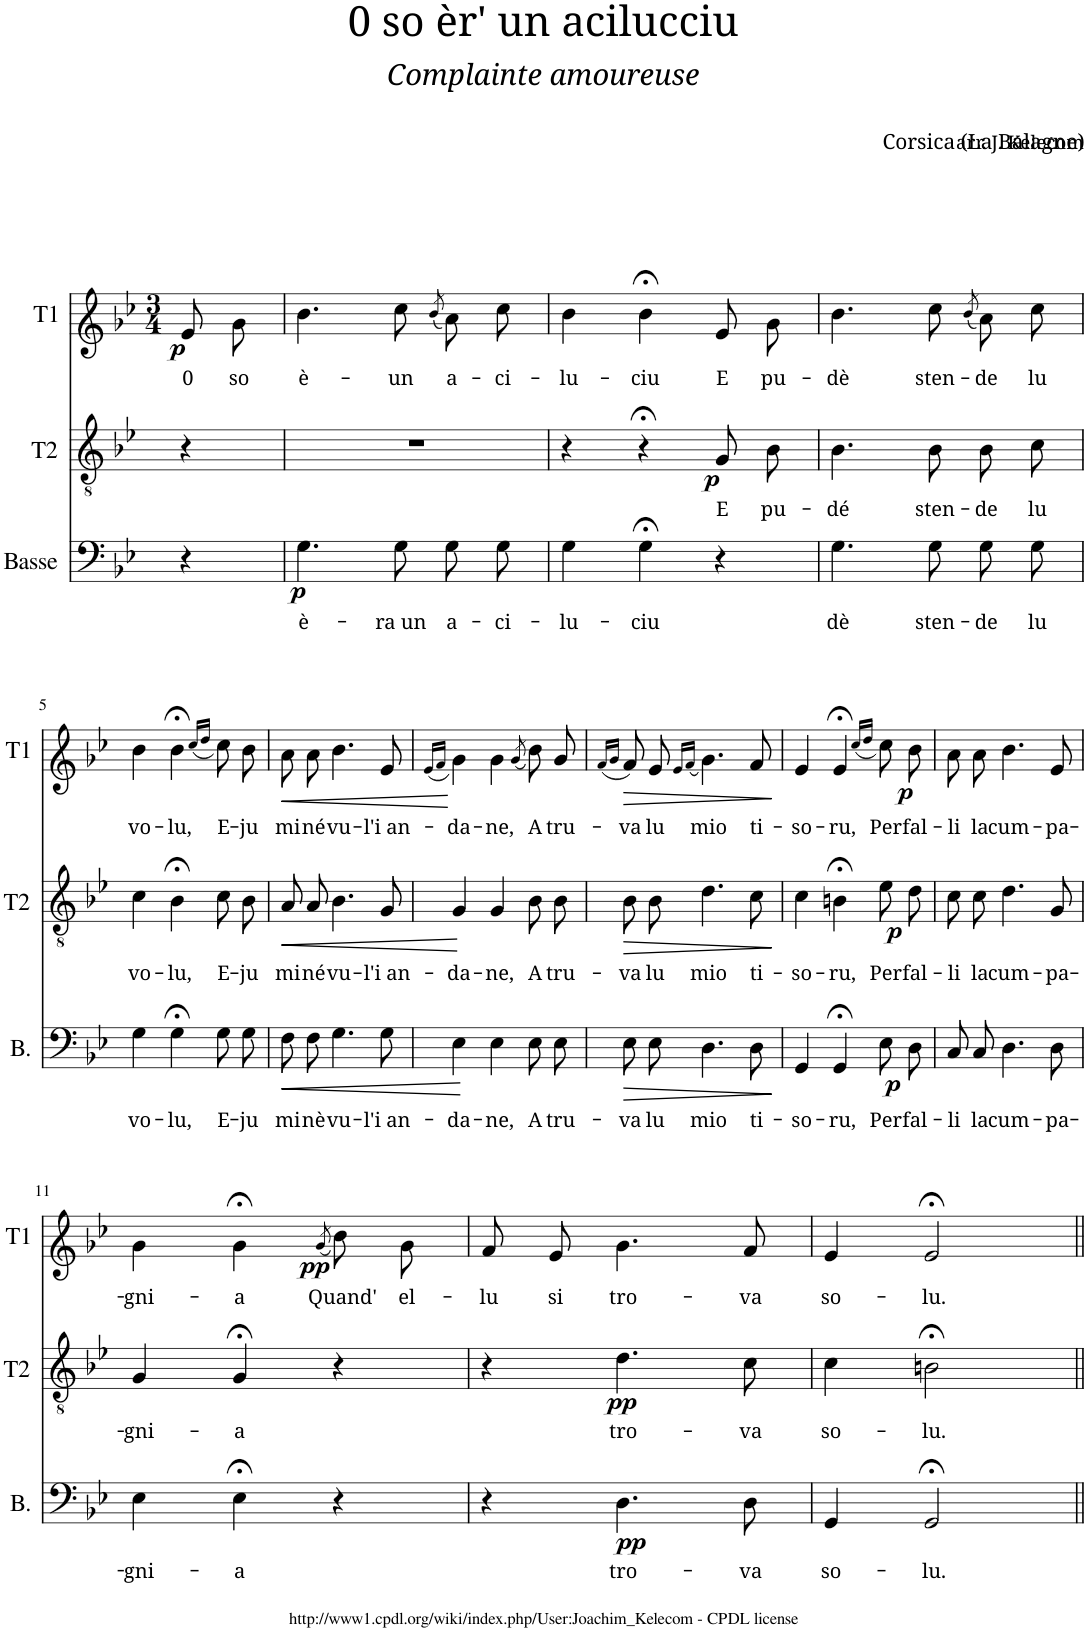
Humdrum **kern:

**kern	**text	**dynam	**kern	**text	**dynam	**kern	**text	**dynam
*part3	*part3	*part3	*part2	*part2	*part2	*part1	*part1	*part1
*staff3	*staff3	*staff3	*staff2	*staff2	*staff2	*staff1	*staff1	*staff1
*I"Basse	*	*	*I"T2	*	*	*I"T1	*	*
*I'B.	*	*	*I'T2	*	*	*I'T1	*	*
*clefF4	*	*	*clefGv2	*	*	*clefG1	*	*
*k[b-e-]	*	*	*k[b-e-]	*	*	*k[b-e-]	*	*
*	*	*	*	*	*	*M3/4	*	*
=1	=1	=1	=1	=1	=1	=1	=1	=1
!	!	!	!	!	!	!	!LO:LY:b	!LO:DY:b
4r	.	.	4r	.	.	8g/	0	p
!	!	!	!	!	!	!	!LO:LY:b	!
.	.	.	.	.	.	8b-\	so	.
=2	=2	=2	=2	=2	=2	=2	=2	=2
!	!LO:LY:b	!LO:DY:b	!	!	!	!	!LO:LY:b	!
4.G\	è-	p	1r	.	.	4.dd\	è-	.
!	!LO:LY:b	!	!	!	!	!	!LO:LY:b	!
8G\	-ra un	.	.	.	.	8ee-\	-un	.
.	.	.	.	.	.	(8qdd/	.	.
!	!LO:LY:b	!	!	!	!	!	!LO:LY:b	!
8G\	a-	.	.	.	.	8cc\)	a-	.
!	!LO:LY:b	!	!	!	!	!	!LO:LY:b	!
8G\	-ci-	.	.	.	.	8ee-\	-ci-	.
4ryy	.	.	.	.	.	4ryy	.	.
=3	=3	=3	=3	=3	=3	=3	=3	=3
!	!LO:LY:b	!	!	!	!	!	!LO:LY:b	!
4G\	-lu-	.	4r	.	.	4dd\	-lu-	.
!	!LO:LY:b	!	!	!	!	!	!LO:LY:b	!
4G;<\	-ciu	.	4r;<	.	.	4dd;<\	-ciu	.
!	!	!	!	!LO:LY:b	!LO:DY:b	!	!LO:LY:b	!
4r	.	.	8G/	E	p	8g/	E	.
!	!	!	!	!LO:LY:b	!	!	!LO:LY:b	!
.	.	.	8B-\	pu-	.	8b-\	pu-	.
=4	=4	=4	=4	=4	=4	=4	=4	=4
!	!LO:LY:b	!	!	!LO:LY:b	!	!	!LO:LY:b	!
4.G\	dè	.	4.B-\	-dé	.	4.dd\	-dè	.
!	!LO:LY:b	!	!	!LO:LY:b	!	!	!LO:LY:b	!
8G\	sten-	.	8B-\	sten-	.	8ee-\	sten-	.
.	.	.	.	.	.	(8qdd/	.	.
!	!LO:LY:b	!	!	!LO:LY:b	!	!	!LO:LY:b	!
8G\	-de	.	8B-\	-de	.	8cc\)	-de	.
!	!LO:LY:b	!	!	!LO:LY:b	!	!	!LO:LY:b	!
8G\	lu	.	8c\	lu	.	8ee-\	lu	.
!!LO:LB:g=z
=5	=5	=5	=5	=5	=5	=5	=5	=5
*k[b-e-]	*	*	*k[b-e-]	*	*	*k[b-e-]	*	*
!	!LO:LY:b	!	!	!LO:LY:b	!	!	!LO:LY:b	!
4G\	vo-	.	4c\	vo-	.	4dd\	vo-	.
!	!LO:LY:b	!	!	!LO:LY:b	!	!	!LO:LY:b	!
4G;<\	-lu,	.	4B-;<\	-lu,	.	4dd;<\	-lu,	.
.	.	.	.	.	.	(16qee-/LL	.	.
.	.	.	.	.	.	16qff/JJ	.	.
!	!LO:LY:b	!	!	!LO:LY:b	!	!	!LO:LY:b	!
8G\	E-	.	8c\	E-	.	8ee-\)	E-	.
!	!LO:LY:b	!	!	!LO:LY:b	!	!	!LO:LY:b	!
8G\	-ju	.	8B-\	-ju	.	8dd\	-ju	.
=6	=6	=6	=6	=6	=6	=6	=6	=6
!	!LO:LY:b	!LO:HP:b	!	!LO:LY:b	!LO:HP:b	!	!LO:LY:b	!LO:HP:b
8F\	mi	<	8A/	mi	<	8cc\	mi	<
!	!LO:LY:b	!	!	!LO:LY:b	!	!	!LO:LY:b	!
8F\	nè	.	8A/	né	.	8cc\	né	.
!	!LO:LY:b	!	!	!LO:LY:b	!	!	!LO:LY:b	!
4.G\	vu-	.	4.B-\	vu-	.	4.dd\	vu-	.
!	!LO:LY:b	!	!	!LO:LY:b	!	!	!LO:LY:b	!
8G\	-l'i an-	.	8G/	-l'i an-	.	8g/	-l'i an-	.
=7	=7	=7	=7	=7	=7	=7	=7	=7
.	.	.	.	.	.	(16qg/LL	.	.
.	.	.	.	.	.	16qa/JJ	.	.
!	!LO:LY:b	!	!	!LO:LY:b	!	!	!LO:LY:b	!
4E-\	-da-	.	4G/	-da-	.	4b-\)	-da-	.
!	!LO:LY:b	!	!	!LO:LY:b	!	!	!LO:LY:b	!
4E-\	-ne,	[	4G/	-ne,	[	4b-\	-ne,	[
.	.	.	.	.	.	(8qb-/	.	.
!	!LO:LY:b	!	!	!LO:LY:b	!	!	!LO:LY:b	!
8E-\	A	.	8B-\	A	.	8dd\)	A	.
!	!LO:LY:b	!	!	!LO:LY:b	!	!	!LO:LY:b	!
8E-\	tru-	.	8B-\	tru-	.	8b-/	tru-	.
=8	=8	=8	=8	=8	=8	=8	=8	=8
.	.	.	.	.	.	(16qa/LL	.	.
.	.	.	.	.	.	16qb-/JJ	.	.
!	!LO:LY:b	!LO:HP:b	!	!LO:LY:b	!LO:HP:b	!	!LO:LY:b	!
8E-\	-va	>	8B-\	-va	>	8a/)	-va	.
!	!LO:LY:b	!	!	!LO:LY:b	!	!	!LO:LY:b	!
8E-\	lu	.	8B-\	lu	.	8g/	lu	.
.	.	.	.	.	.	16qg/LL	.	.
.	.	.	.	.	.	(16qa/JJ	.	.
!	!LO:LY:b	!	!	!LO:LY:b	!	!	!LO:LY:b	!
4.D\	mio	.	4.d\	mio	.	4.b-\)	mio	.
!	!LO:LY:b	!	!	!LO:LY:b	!	!	!LO:LY:b	!
8D\	ti-	.	8c\	ti-	.	8a/	ti-	.
.	.	]	.	.	]	.	.	.
=9	=9	=9	=9	=9	=9	=9	=9	=9
!	!LO:LY:b	!	!	!LO:LY:b	!	!	!LO:LY:b	!
4GG/	-so-	.	4c\	-so-	.	4g/	-so-	.
!	!LO:LY:b	!	!	!LO:LY:b	!	!	!LO:LY:b	!
4GG;</	-ru,	.	4Bn;<\	-ru,	.	4g;</	-ru,	.
.	.	.	.	.	.	(16qee-/LL	.	.
.	.	.	.	.	.	16qff/JJ	.	.
!	!LO:LY:b	!LO:DY:b	!	!LO:LY:b	!LO:DY:b	!	!LO:LY:b	!LO:DY:b
8E-\	Per	p	8e-\	Per	p	8ee-\)	Per	p
!	!LO:LY:b	!	!	!LO:LY:b	!	!	!LO:LY:b	!
8D\	fal-	.	8d\	fal-	.	8dd\	fal-	.
=10	=10	=10	=10	=10	=10	=10	=10	=10
!	!LO:LY:b	!	!	!LO:LY:b	!	!	!LO:LY:b	!
8C/	-li	.	8c\	-li	.	8cc\	-li	.
!	!LO:LY:b	!	!	!LO:LY:b	!	!	!LO:LY:b	!
8C/	la	.	8c\	la	.	8cc\	la	.
!	!LO:LY:b	!	!	!LO:LY:b	!	!	!LO:LY:b	!
4.D\	cum-	.	4.d\	cum-	.	4.dd\	cum-	.
!	!LO:LY:b	!	!	!LO:LY:b	!	!	!LO:LY:b	!
8D\	-pa-	.	8G/	-pa-	.	8g/	-pa-	.
!!LO:LB:g=z
=11	=11	=11	=11	=11	=11	=11	=11	=11
!	!LO:LY:b	!	!	!LO:LY:b	!	!	!LO:LY:b	!
4E-\	-gni-	.	4G/	-gni-	.	4b-\	-gni-	.
!	!LO:LY:b	!	!	!LO:LY:b	!	!	!LO:LY:b	!
4E-;<\	-a	.	4G;</	-a	.	4b-;<\	-a	.
.	.	.	.	.	.	(8qb-/	.	.
!	!	!	!	!	!	!	!LO:LY:b	!LO:DY:b
4r	.	.	4r	.	.	8dd\)	Quand'	pp
!	!	!	!	!	!	!	!LO:LY:b	!
.	.	.	.	.	.	8b-\	el-	.
=12	=12	=12	=12	=12	=12	=12	=12	=12
!	!	!	!	!	!	!	!LO:LY:b	!
4r	.	.	4r	.	.	8a/	-lu	.
!	!	!	!	!	!	!	!LO:LY:b	!
.	.	.	.	.	.	8g/	si	.
!	!LO:LY:b	!LO:DY:b	!	!LO:LY:b	!LO:DY:b	!	!LO:LY:b	!
4.D\	tro-	pp	4.d\	tro-	pp	4.b-\	tro-	.
!	!LO:LY:b	!	!	!LO:LY:b	!	!	!LO:LY:b	!
8D\	-va	.	8c\	-va	.	8a/	-va	.
=13	=13	=13	=13	=13	=13	=13	=13	=13
!	!LO:LY:b	!	!	!LO:LY:b	!	!	!LO:LY:b	!
4GG/	so-	.	4c\	so-	.	4g/	so-	.
!	!LO:LY:b	!	!	!LO:LY:b	!	!	!LO:LY:b	!
2GG;</	-lu.	.	2Bn;<\	-lu.	.	2g;</	-lu.	.
=||	=||	=||	=||	=||	=||	=||	=||	=||
*-	*-	*-	*-	*-	*-	*-	*-	*-
